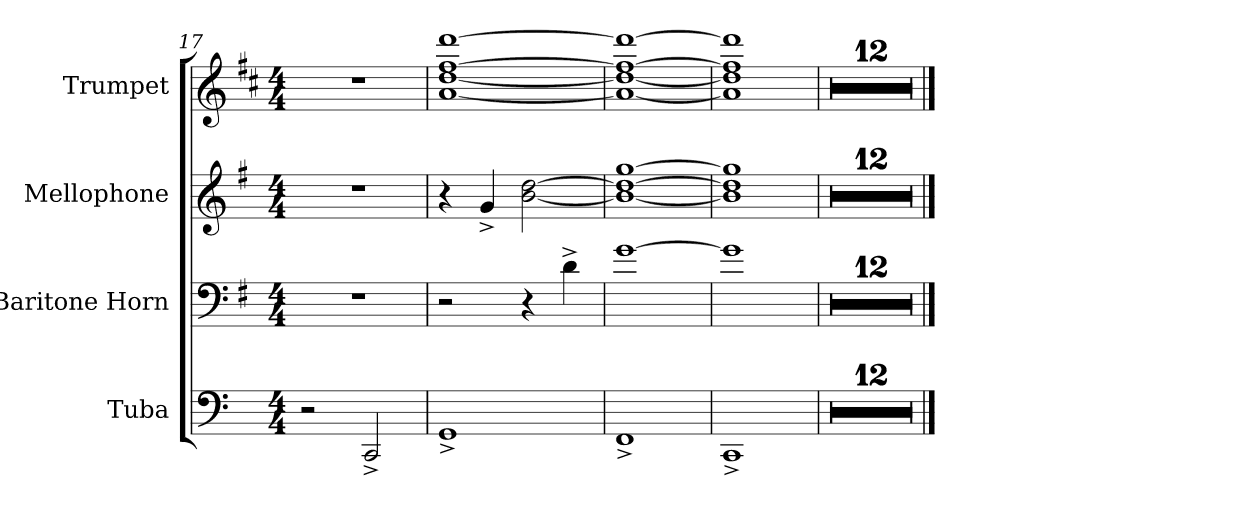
**kern	**kern	**kern	**kern
*part4	*part3	*part2	*part1
*staff4	*staff3	*staff2	*staff1
*I"Tuba	*I"Baritone Horn	*I"Mellophone	*I"Trumpet
*I'Tba.	*I'Bar. Hn.	*I'Mph.	*I'Tpt.
*clefF4	*clefF4	*clefG2	*clefG2
*	*ITrd4c7	*ITrd4c7	*ITrd1c2
*k[]	*k[]	*k[]	*k[]
*M4/4	*M4/4	*M4/4	*M4/4
=17	=17	=17	=17
2r	1r	1r	1r
2CC^/	.	.	.
!!LO:PB:g=z
=18	=18	=18	=18
1GG^	2r	4r	[1g [1cc [1ee [1ccc
.	.	4c^/	.
.	4r	[2e\ [2g\	.
.	4G^\	.	.
=19	=19	=19	=19
1FF^	[1c	1e_ 1g_ [1cc	1g_ 1cc_ 1ee_ 1ccc_
=20	=20	=20	=20
1CC^	1c]	1e] 1g] 1cc]	1g] 1cc] 1ee] 1ccc]
=21	=21	=21	=21
1r	1r	1r	1r
=22	=22	=22	=22
1r	1r	1r	1r
=23	=23	=23	=23
1r	1r	1r	1r
=24	=24	=24	=24
1r	1r	1r	1r
=25	=25	=25	=25
1r	1r	1r	1r
=26	=26	=26	=26
1r	1r	1r	1r
=27	=27	=27	=27
1r	1r	1r	1r
=28	=28	=28	=28
1r	1r	1r	1r
=29	=29	=29	=29
1r	1r	1r	1r
=30	=30	=30	=30
1r	1r	1r	1r
=31	=31	=31	=31
1r	1r	1r	1r
=32	=32	=32	=32
1r	1r	1r	1r
==	==	==	==
*-	*-	*-	*-
